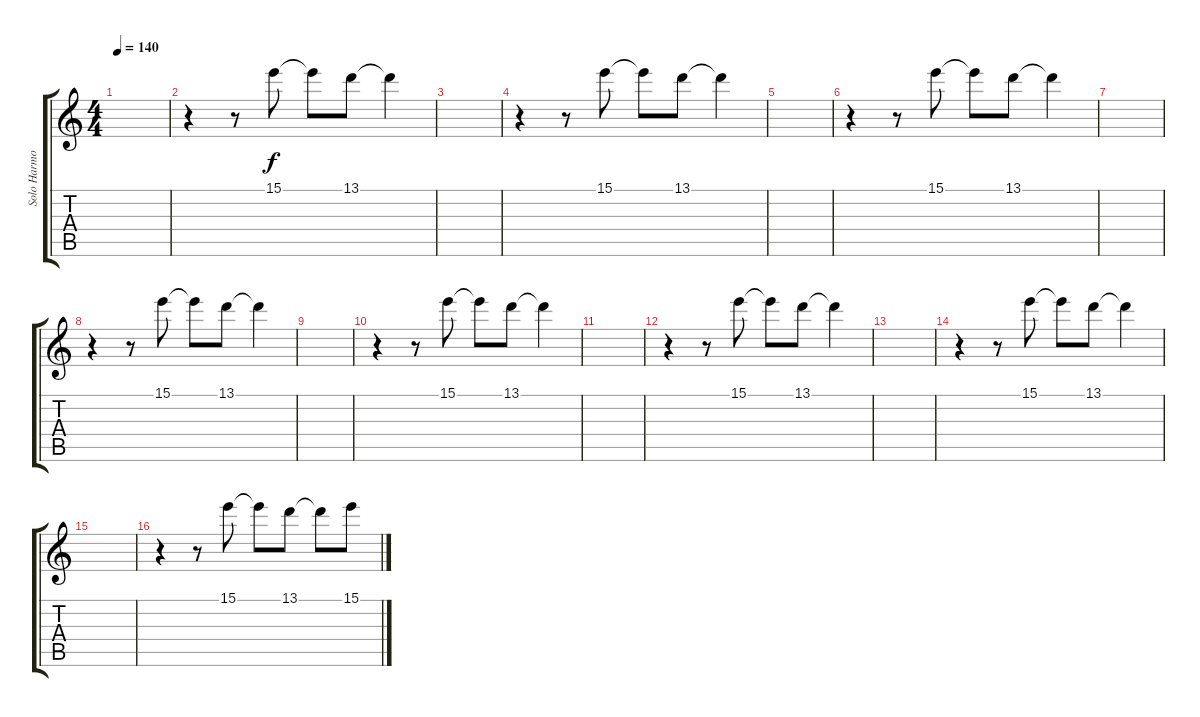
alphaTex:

\track ("Solo Harmony" "Solo Harmo") {instrument distortionguitar}
\staff {score tabs}
\tuning (Db4 Ab3 E3 B2 Gb2 B1) {hide}
\ts (4 4)
\tempo 140
\clef g2
\ks c
|
r.4 r.8 15.1.8 15.1{t}.8 13.1.8 13.1{t}.4 |
|
r.4 r.8 15.1.8 15.1{t}.8 13.1.8 13.1{t}.4 |
|
r.4 r.8 15.1.8 15.1{t}.8 13.1.8 13.1{t}.4 |
|
r.4 r.8 15.1.8 15.1{t}.8 13.1.8 13.1{t}.4 |
|
r.4 r.8 15.1.8 15.1{t}.8 13.1.8 13.1{t}.4 |
|
r.4 r.8 15.1.8 15.1{t}.8 13.1.8 13.1{t}.4 |
|
r.4 r.8 15.1.8 15.1{t}.8 13.1.8 13.1{t}.4 |
|
r.4 r.8 15.1.8 15.1{t}.8 13.1.8 13.1{t}.8 15.1.8
